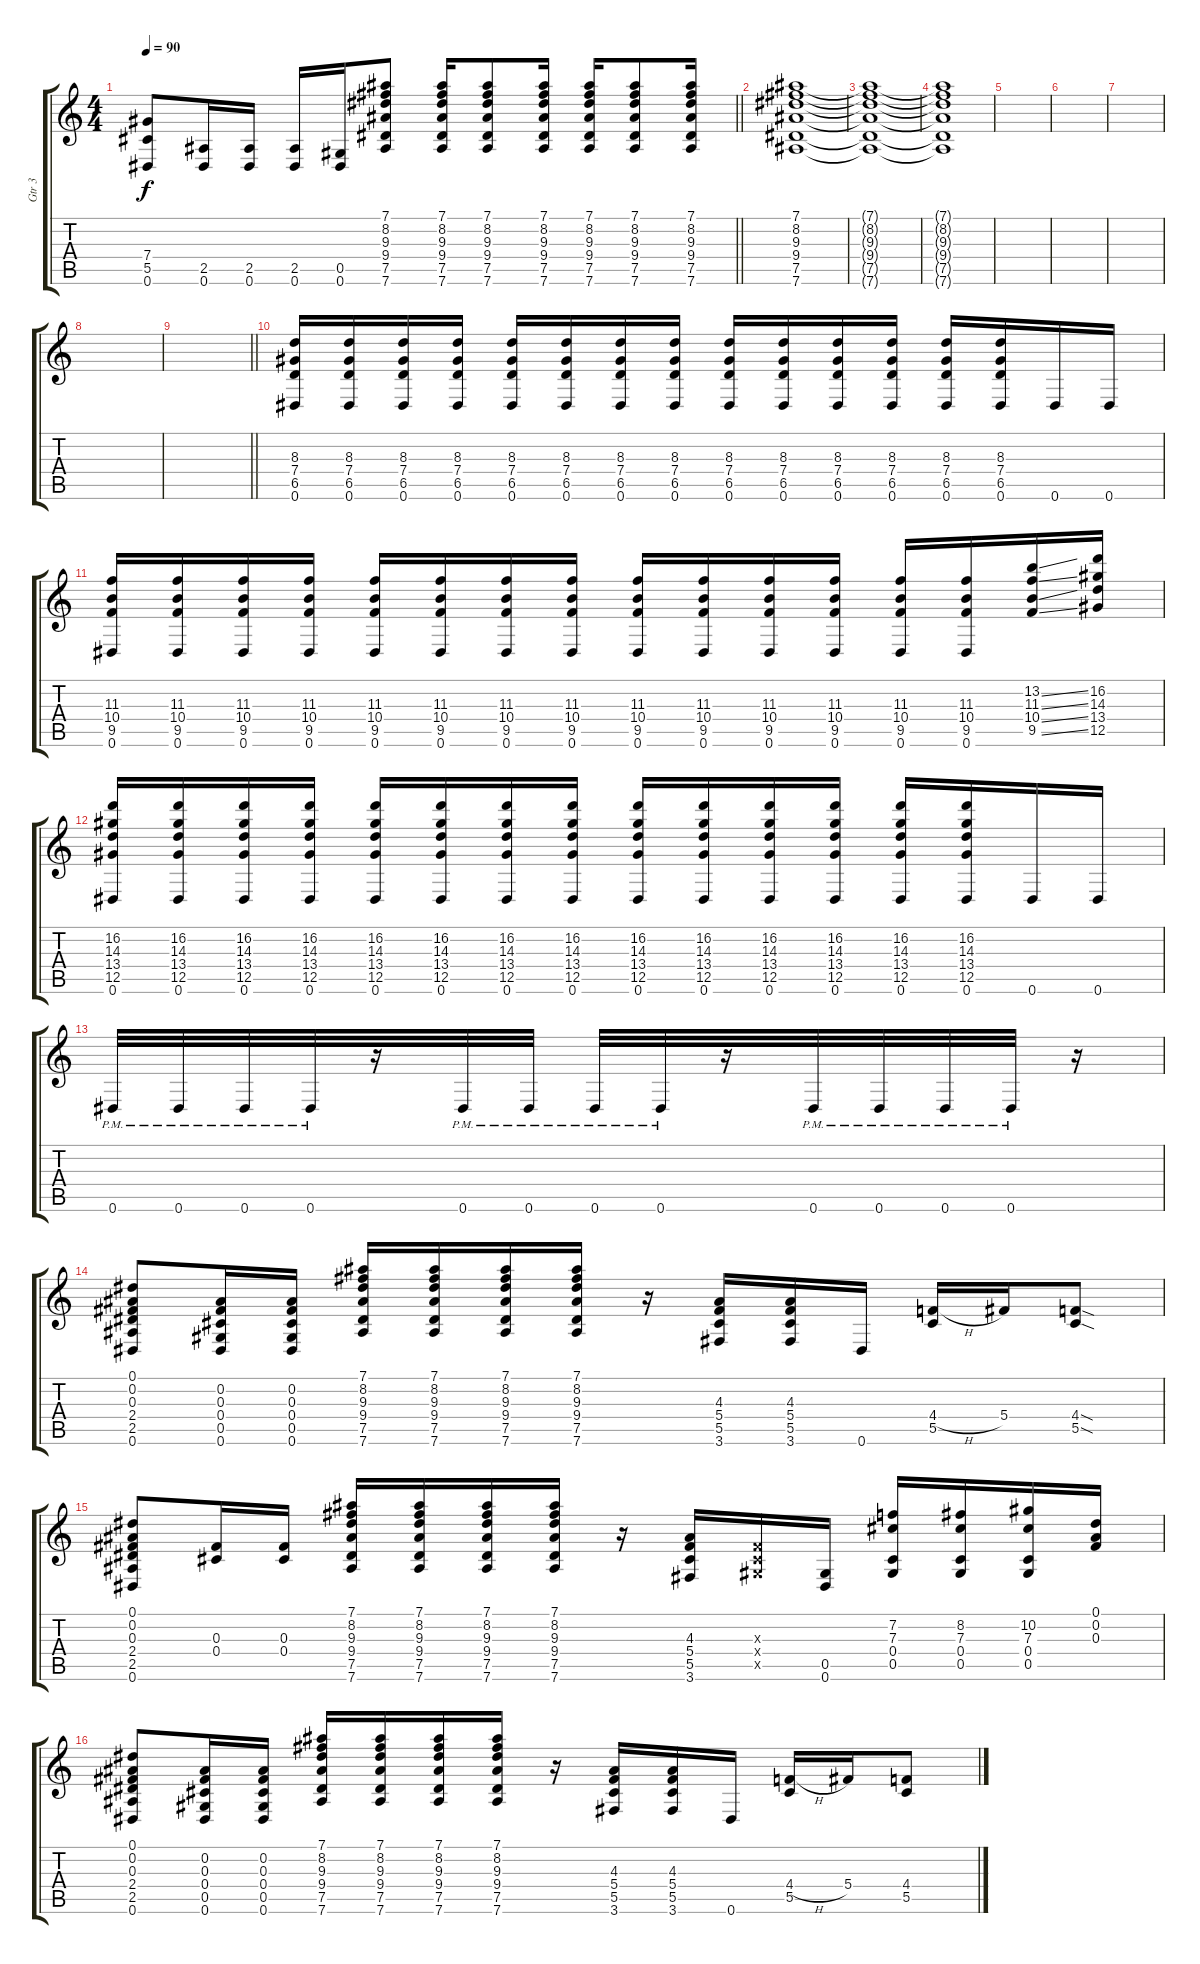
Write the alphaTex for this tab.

\track ("Gtr 3" "Gtr 3") {instrument overdrivenguitar}
\staff {score tabs}
\tuning (Eb4 Bb3 Gb3 Db3 Ab2 Eb2) {hide}
\ts (4 4)
\tempo 90
\clef g2
\barLineRight lightlight
\ks c
(7.4 5.5 0.6).8{dy f} (2.5 0.6).16 (2.5 0.6).16 (2.5 0.6).16 (0.5 0.6).16 (7.1 8.2 9.3 9.4 7.5 7.6).8 (7.1 8.2 9.3 9.4 7.5 7.6).16 (7.1 8.2 9.3 9.4 7.5 7.6).8 (7.1 8.2 9.3 9.4 7.5 7.6).16 (7.1 8.2 9.3 9.4 7.5 7.6).16 (7.1 8.2 9.3 9.4 7.5 7.6).8 (7.1 8.2 9.3 9.4 7.5 7.6).16 |
(7.1 8.2 9.3 9.4 7.5 7.6).1{volume 3} |
(7.1{t} 8.2{t} 9.3{t} 9.4{t} 7.5{t} 7.6{t}).1 |
(7.1{t} 8.2{t} 9.3{t} 9.4{t} 7.5{t} 7.6{t}).1 |
|
|
|
|
\barLineRight lightlight
|
(8.3 7.4 6.5 0.6).16{volume 13} (8.3 7.4 6.5 0.6).16 (8.3 7.4 6.5 0.6).16 (8.3 7.4 6.5 0.6).16 (8.3 7.4 6.5 0.6).16 (8.3 7.4 6.5 0.6).16 (8.3 7.4 6.5 0.6).16 (8.3 7.4 6.5 0.6).16 (8.3 7.4 6.5 0.6).16 (8.3 7.4 6.5 0.6).16 (8.3 7.4 6.5 0.6).16 (8.3 7.4 6.5 0.6).16 (8.3 7.4 6.5 0.6).16 (8.3 7.4 6.5 0.6).16 0.6.16 0.6.16 |
(11.3 10.4 9.5 0.6).16 (11.3 10.4 9.5 0.6).16 (11.3 10.4 9.5 0.6).16 (11.3 10.4 9.5 0.6).16 (11.3 10.4 9.5 0.6).16 (11.3 10.4 9.5 0.6).16 (11.3 10.4 9.5 0.6).16 (11.3 10.4 9.5 0.6).16 (11.3 10.4 9.5 0.6).16 (11.3 10.4 9.5 0.6).16 (11.3 10.4 9.5 0.6).16 (11.3 10.4 9.5 0.6).16 (11.3 10.4 9.5 0.6).16 (11.3 10.4 9.5 0.6).16 (13.2{ss} 11.3{ss} 10.4{ss} 9.5{ss}).16 (16.2 14.3 13.4 12.5).16 |
(16.2 14.3 13.4 12.5 0.6).16 (16.2 14.3 13.4 12.5 0.6).16 (16.2 14.3 13.4 12.5 0.6).16 (16.2 14.3 13.4 12.5 0.6).16 (16.2 14.3 13.4 12.5 0.6).16 (16.2 14.3 13.4 12.5 0.6).16 (16.2 14.3 13.4 12.5 0.6).16 (16.2 14.3 13.4 12.5 0.6).16 (16.2 14.3 13.4 12.5 0.6).16 (16.2 14.3 13.4 12.5 0.6).16 (16.2 14.3 13.4 12.5 0.6).16 (16.2 14.3 13.4 12.5 0.6).16 (16.2 14.3 13.4 12.5 0.6).16 (16.2 14.3 13.4 12.5 0.6).16 0.6.16 0.6.16 |
0.6{pm}.32 0.6{pm}.32 0.6{pm}.32 0.6{pm}.32 r.16 0.6{pm}.32 0.6{pm}.32 0.6{pm}.32 0.6{pm}.32 r.16 0.6{pm}.32 0.6{pm}.32 0.6{pm}.32 0.6{pm}.32 r.16 |
(0.1 0.2 0.3 2.4 2.5 0.6).8{volume 13} (0.2 0.3 0.4 0.5 0.6).16 (0.2 0.3 0.4 0.5 0.6).16 (7.1 8.2 9.3 9.4 7.5 7.6).16 (7.1 8.2 9.3 9.4 7.5 7.6).16 (7.1 8.2 9.3 9.4 7.5 7.6).16 (7.1 8.2 9.3 9.4 7.5 7.6).16 r.16 (4.3 5.4 5.5 3.6).16 (4.3 5.4 5.5 3.6).16 0.6.16 (4.4{h} 5.5).16 5.4.16 (4.4{sod} 5.5{sod}).8 |
(0.1 0.2 0.3 2.4 2.5 0.6).8 (0.3 0.4).16 (0.3 0.4).16 (7.1 8.2 9.3 9.4 7.5 7.6).16 (7.1 8.2 9.3 9.4 7.5 7.6).16 (7.1 8.2 9.3 9.4 7.5 7.6).16 (7.1 8.2 9.3 9.4 7.5 7.6).16 r.16 (4.3 5.4 5.5 3.6).16 (0.3{x} 0.4{x} 0.5{x}).16 (0.5 0.6).16 (7.2 7.3 0.4 0.5).16 (8.2 7.3 0.4 0.5).16 (10.2 7.3 0.4 0.5).16 (0.1 0.2 0.3).16 |
(0.1 0.2 0.3 2.4 2.5 0.6).8 (0.2 0.3 0.4 0.5 0.6).16 (0.2 0.3 0.4 0.5 0.6).16 (7.1 8.2 9.3 9.4 7.5 7.6).16 (7.1 8.2 9.3 9.4 7.5 7.6).16 (7.1 8.2 9.3 9.4 7.5 7.6).16 (7.1 8.2 9.3 9.4 7.5 7.6).16 r.16 (4.3 5.4 5.5 3.6).16 (4.3 5.4 5.5 3.6).16 0.6.16 (4.4{h} 5.5).16 5.4.16 (4.4 5.5).8
